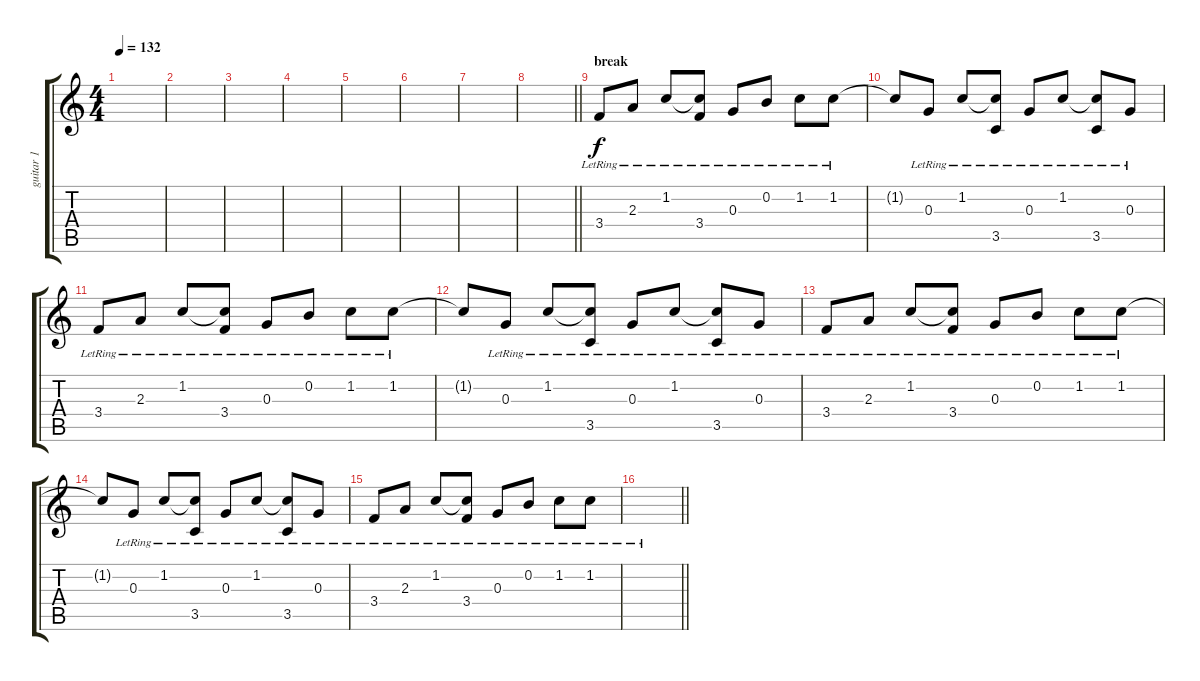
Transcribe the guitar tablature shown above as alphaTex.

\track ("guitar 1" "guitar 1") {instrument electricguitarjazz}
\staff {score tabs}
\tuning (E4 B3 G3 D3 A2 E2) {hide}
\ts (4 4)
\tempo 132
\clef g2
\ks c
|
|
|
|
|
|
|
\barLineRight lightlight
|
\section ("" "break")
3.4{lr}.8{volume 12} 2.3{lr}.8 1.2{lr}.8 (1.2{t} 3.4{lr}).8 0.3{lr}.8 0.2{lr}.8 1.2{lr}.8 1.2{lr}.8 |
1.2{t}.8 0.3{lr}.8 1.2{lr}.8 (1.2{t} 3.5{lr}).8 0.3{lr}.8 1.2{lr}.8 (1.2{t} 3.5{lr}).8 0.3{lr}.8 |
3.4{lr}.8 2.3{lr}.8 1.2{lr}.8 (1.2{t} 3.4{lr}).8 0.3{lr}.8 0.2{lr}.8 1.2{lr}.8 1.2{lr}.8 |
1.2{t}.8 0.3{lr}.8 1.2{lr}.8 (1.2{t} 3.5{lr}).8 0.3{lr}.8 1.2{lr}.8 (1.2{t} 3.5{lr}).8 0.3{lr}.8 |
3.4{lr}.8 2.3{lr}.8 1.2{lr}.8 (1.2{t} 3.4{lr}).8 0.3{lr}.8 0.2{lr}.8 1.2{lr}.8 1.2{lr}.8 |
1.2{t}.8 0.3{lr}.8 1.2{lr}.8 (1.2{t} 3.5{lr}).8 0.3{lr}.8 1.2{lr}.8 (1.2{t} 3.5{lr}).8 0.3{lr}.8 |
3.4{lr}.8 2.3{lr}.8 1.2{lr}.8 (1.2{t} 3.4{lr}).8 0.3{lr}.8 0.2{lr}.8 1.2{lr}.8 1.2{lr}.8 |
\barLineRight lightlight
